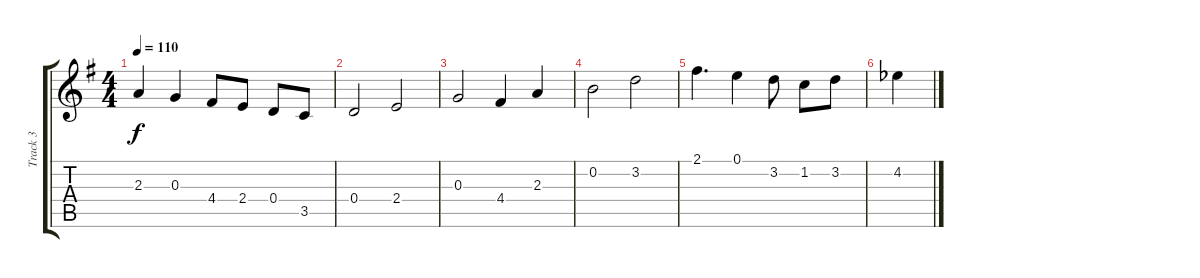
\track ("Track 3" "Track 3") {instrument acousticguitarnylon}
\staff {score tabs}
\tuning (E4 B3 G3 D3 A2 E2) {hide}
\ts (4 4)
\tempo 110
\clef g2
\ks g
2.3.4{dy f} 0.3.4 4.4.8 2.4.8 0.4.8 3.5.8 |
0.4.2 2.4.2 |
0.3.2 4.4.4 2.3.4 |
0.2.2 3.2.2 |
2.1.4{d} 0.1.4 3.2.8 1.2.8 3.2.8 |
4.2{acc b}.4
